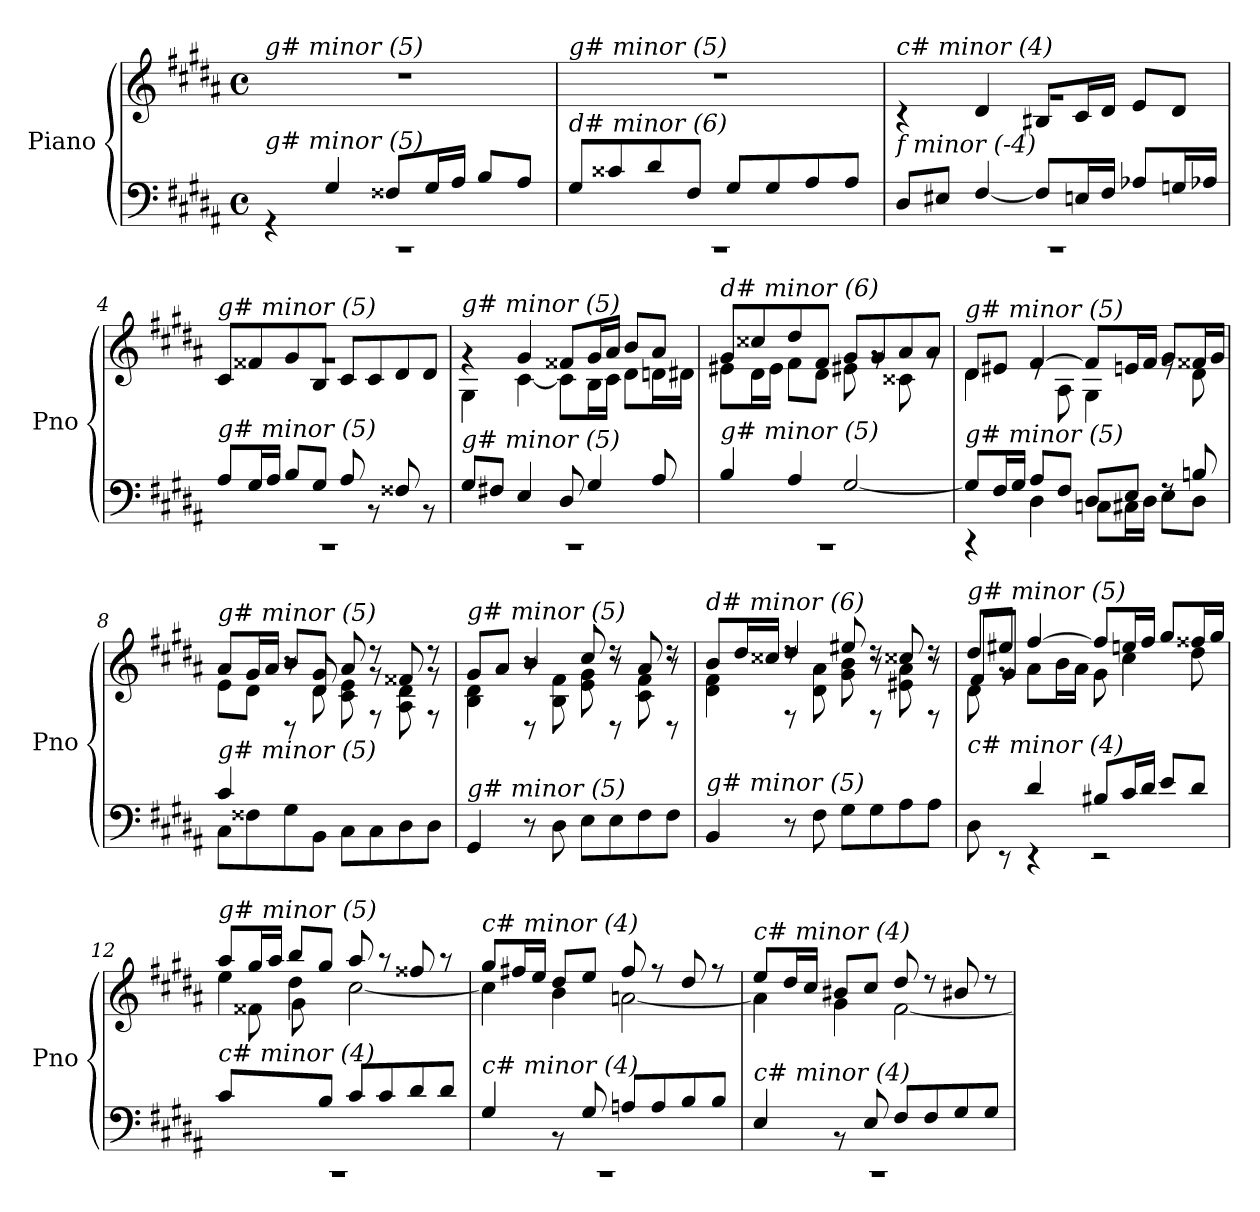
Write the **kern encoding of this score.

**kern	**kern
*part1	*part1
*staff2	*staff1
*I"Piano	*
*I'Pno	*
*clefF4	*clefG2
*k[f#c#g#d#a#]	*k[f#c#g#d#a#]
*M4/4	*M4/4
*met(c)	*met(c)
=1	=1
*^	*
!	!	!LO:TX:i:t=g# minor (5)
!LO:TX:i:t=g# minor (5)	!	!
1rCC	4r	1rdd
.	4G#/	.
.	8F##X/L	.
.	16G#/L	.
.	16A#/JJ	.
.	8B/L	.
.	8A#/J	.
=2	=2	=2
!	!	!LO:TX:i:t=g# minor (5)
!LO:TX:i:t=d# minor (6)	!	!
1rCC	8G#/L	1rdd
.	8c##X/	.
.	8d#/	.
.	8F#/J	.
.	8G#/L	.
.	8G#/	.
.	8A#/	.
.	8A#/J	.
=3	=3	=3
*	*	*^
!	!	!LO:TX:i:t=c# minor (4)	!
!LO:TX:i:t=f minor (-4)	!	!	!
1rCC	8D#/L	1rg	4r
.	8E#X/J	.	.
.	[4F#/	.	4d#/
.	8F#/L]	.	8B#X/L
.	16En/L	.	16c#/L
.	16F#/JJ	.	16d#/JJ
.	8A-Xi/L	.	8e/L
.	16Gni/L	.	8d#/J
.	16A-Xi/JJ	.	.
=4	=4	=4	=4
!	!	!LO:TX:i:t=g# minor (5)	!
!LO:TX:i:t=g# minor (5)	!	!	!
1rCC	8A#/L	1rg	8c#/L
.	16G#/L	.	8f##X/
.	16A#/JJ	.	.
.	8B/L	.	8g#/
.	8G#/J	.	8B/J
.	8A#/	.	8c#/L
.	8r	.	8c#/
.	8F##X/	.	8d#/
.	8r	.	8d#/J
!!LO:LB:g=z	!!
=5	=5	=5	=5
!	!	!LO:TX:i:t=g# minor (5)	!
!LO:TX:i:t=g# minor (5)	!	!	!
1rCC	8G#/L	4rg	4G#\
.	8F#X/J	.	.
.	4E/	4g#/	[4c#\
.	8D#/	8f##X/L	8c#\L]
.	4G#/	16g#/L	16B\L
.	.	16a#/JJ	16c#\JJ
.	.	8b/L	8d#\L
.	8A#/	8a#/J	16dni\L
.	.	.	16d#\JJ
=6	=6	=6	=6
!	!	!LO:TX:i:t=d# minor (6)	!
!LO:TX:i:t=g# minor (5)	!	!	!
1rCC	4B/	8g#/L	8e#X\L
.	.	8cc##X/	16d#\L
.	.	.	16e#\JJ
.	4A#/	8dd#/	8f#\L
.	.	8f#/J	8d#\J
.	[2G#/	8g#/L	8e#X\
.	.	8g#/	8rg
.	.	8a#/	8c##X\
.	.	8a#/J	8rg
=7	=7	=7	=7
!	!	!LO:TX:i:t=g# minor (5)	!
!LO:TX:i:t=g# minor (5)	!	!	!
4rCC	8G#/L]	8d#/L	4d#\
.	16F#/L	8e#X/J	.
.	16G#/JJ	.	.
8A#/L	4D#\	[4f#/	8re
8F#/J	.	.	8A#\
8D#/L	8Cni\L	8f#/L]	4G#\
8E/J	16C#\L	16en/L	.
.	16D#\JJ	16f#/JJ	.
8rF	8E\L	8g#/L	8re
8Bn/	8D#\J	16f##X/L	8d#\
.	.	16g#/JJ	.
!!LO:LB:g=z
=8	=8	=8	=8
*	*	*	*^
!	!	!LO:TX:i:t=g# minor (5)	!	!
!LO:TX:i:t=g# minor (5)	!	!	!	!
4c#/	8C#\L	8a#/L	8e\L	4ryy
.	8F##X\	16g#/L	8d#\J	.
.	.	16a#/JJ	.	.
4ryy	8G#\	8b/L	8r	8rD
.	8BB\J	8g#/J	8d#\	8d#/
8ryy	8C#\L	8a#/	8c#\ 8e\	8ryy
8ryy	8C#\	8rg	8rdd	8rF
8ryy	8D#\	8f##X/	8A#\ 8d#\	8ryy
8ryy	8D#\J	8rg	8rdd	8rF
!!LO:LB:g=z	!!	!!
=9	=9	=9	=9	=9
!	!	!LO:TX:i:t=g# minor (5)	!	!
!LO:TX:i:t=g# minor (5)	!	!	!	!
4ryy	4GG#/	8g#/L	4B\ 4d#\	4ryy
.	.	8a#/J	.	.
8ryy	8r	4b/	8r	8rD
4ryy	8D#\	.	8B\ 8f#\	4ryy
.	8E\L	8cc#/	8e\ 8g#\	.
8ryy	8E\	8r	8rdd	8rD
8ryy	8F#\	8a#/	8c#\ 8f#\	8ryy
8ryy	8F#\J	8r	8rdd	8rD
=10	=10	=10	=10	=10
!	!	!LO:TX:i:t=d# minor (6)	!	!
!LO:TX:i:t=g# minor (5)	!	!	!	!
4ryy	4BB/	8b/L	4d#\ 4f#\	4ryy
.	.	16dd#/L	.	.
.	.	16cc##X/JJ	.	.
8ryy	8r	4dd#/	8rdd	8rF
4ryy	8F#\	.	8d#\ 8a#\	4ryy
.	8G#\L	8ee#X/	8g#\ 8b\	.
8ryy	8G#\	8r	8rdd	8rF
8ryy	8A#\	8cc##X/	8e#X\ 8a#\	8ryy
8ryy	8A#\J	8r	8rdd	8rF
=11	=11	=11	=11	=11
*	*^	*	*	*^
!	!	!	!LO:TX:i:t=g# minor (5)	!	!	!
!LO:TX:i:t=c# minor (4)	!	!	!	!	!	!
4ryy	8D#\	4ryy	8dd#/L	8d#\	8f#/L	4ryy
.	8rEE	.	8ee#X/J	8rg	8g#/J	.
2.ryy	4rEE	4d#/	[4ff#/	8a#\L	2.ryy	2.ryy
.	.	.	.	16b\L	.	.
.	.	.	.	16a#\JJ	.	.
.	2rEE	8B#X/L	8ff#/L]	8g#\	.	.
.	.	16c#/L	16een/L	4cc#\	.	.
.	.	16d#/JJ	16ff#/JJ	.	.	.
.	.	8e/L	8gg#/L	.	.	.
.	.	8d#/J	16ff##X/L	8dd#\	.	.
.	.	.	16gg#/JJ	.	.	.
*	*v	*v	*	*	*	*
*	*	*	*	*v	*v
=12	=12	=12	=12	=12
!	!	!LO:TX:i:t=g# minor (5)	!	!
!LO:TX:i:t=c# minor (4)	!	!	!	!
1rCC	8c#/L	8aa#/L	4ee\	8ryy
.	4ryy	16gg#/L	.	8f##X\
.	.	16aa#/JJ	.	.
.	.	8bb/L	4dd#\	8g#\
.	8B/J	8gg#/J	.	2ryy
.	8c#/L	8aa#/	[2cc#\	.
.	8c#/	8r	.	.
.	8d#/	8ff##X/	.	.
.	8d#/J	8r	.	8ryy
!!LO:LB:g=z
=13	=13	=13	=13	=13
!	!	!LO:TX:i:t=c# minor (4)	!	!
!LO:TX:i:t=c# minor (4)	!	!	!	!
*	*	*	*v	*v
1rCC	4G#/	8gg#/L	4cc#\]
.	.	16ff#X/L	.
.	.	16ee/JJ	.
.	8r	8dd#/L	4b\
.	8G#/	8ee/J	.
.	8An/L	8ff#/	[2an\
.	8A/	8r	.
.	8B/	8dd#/	.
.	8B/J	8r	.
=14	=14	=14	=14
!	!	!LO:TX:i:t=c# minor (4)	!
!LO:TX:i:t=c# minor (4)	!	!	!
1rCC	4E/	8ee/L	4a\]
.	.	16dd#/L	.
.	.	16cc#/JJ	.
.	8rBB	8b#X/L	4g#\
.	8E/	8cc#/J	.
.	8F#/L	8dd#/	[2f#\
.	8F#/	8r	.
.	8G#/	8b#X/	.
.	8G#/J	8r	.
*v	*v	*	*
*	*v	*v
=	=
*-	*-
